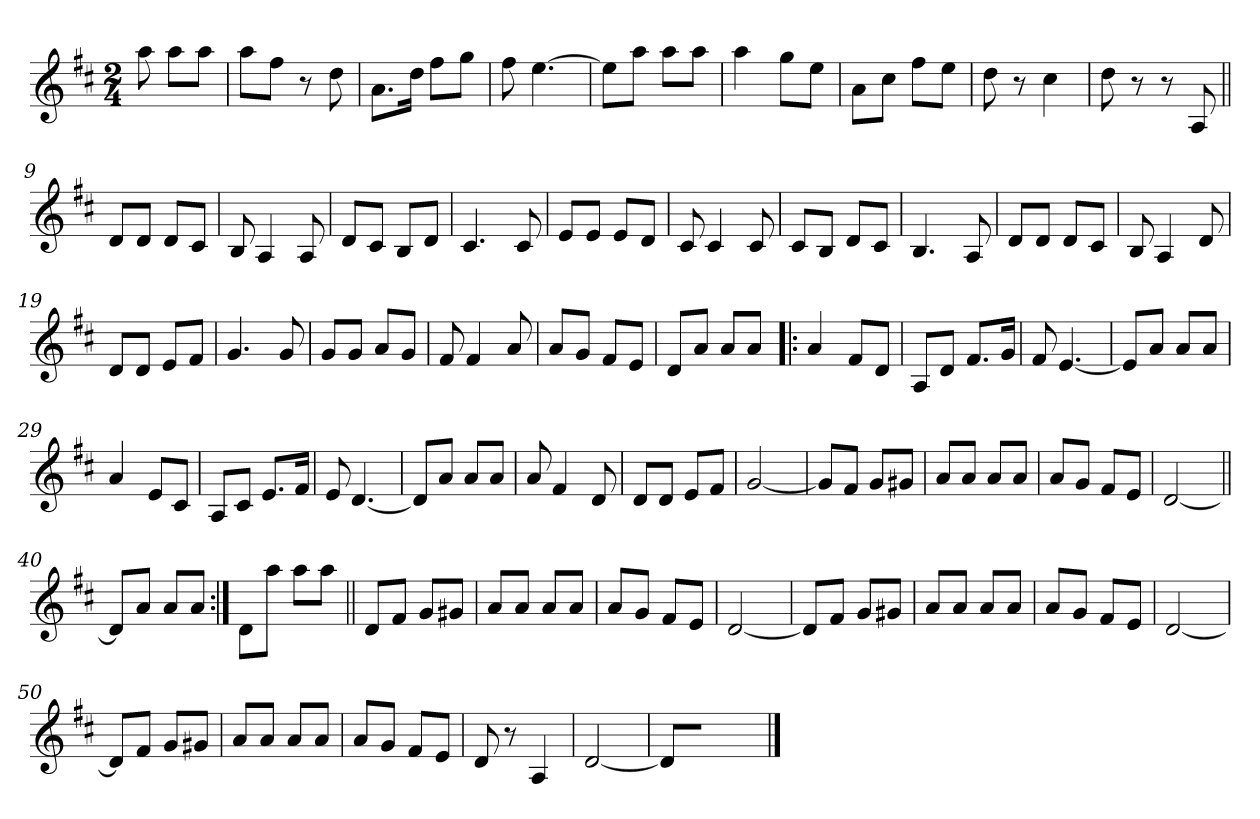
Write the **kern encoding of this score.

**kern
*part1
*staff1
*clefG2
*k[f#c#]
*D:
*M2/4
=
8aa\
8aa\L
8aa\J
=1
8aa\L
8ff#\J
8r
8dd\
=2
8.a\L
16dd\Jk
8ff#\L
8gg\J
=3
8ff#\
[4.ee\
=4
8ee\L]
8aa\J
8aa\L
8aa\J
=5
4aa\
8gg\L
8ee\J
=6
8a\L
8cc#\J
8ff#\L
8ee\J
=7
8dd\
8r
4cc#\
=8
8dd\
8r
8r
8A/
!!LO:LB:g=z
=9||
8d/L
8d/J
8d/L
8c#/J
=10
8B/
4A/
8A/
=11
8d/L
8c#/J
8B/L
8d/J
=12
4.c#/
8c#/
=13
8e/L
8e/J
8e/L
8d/J
=14
8c#/
4c#/
8c#/
=15
8c#/L
8B/J
8d/L
8c#/J
!!LO:LB:g=z
=16
4.B/
8A/
=17
8d/L
8d/J
8d/L
8c#/J
=18
8B/
4A/
8d/
=19
8d/L
8d/J
8e/L
8f#/J
=20
4.g/
8g/
=21
8g/L
8g/J
8a/L
8g/J
=22
8f#/
4f#/
8a/
=23
8a/L
8g/J
8f#/L
8e/J
!!LO:LB:g=z
=24
8d/L
8a/J
8a/L
8a/J
=25!|:
4a/
8f#/L
8d/J
=26
8A/L
8d/J
8.f#/L
16g/Jk
=27
8f#/
[4.e/
=28
8e/L]
8a/J
8a/L
8a/J
=29
4a/
8e/L
8c#/J
=30
8A/L
8c#/J
8.e/L
16f#/Jk
=31
8e/
[4.d/
!!LO:LB:g=z
=32
8d/L]
8a/J
8a/L
8a/J
=33
8a/
4f#/
8d/
=34
8d/L
8d/J
8e/L
8f#/J
=35
[2g/
=36
8g/L]
8f#/J
8g/L
8g#X/J
=37
8a/L
8a/J
8a/L
8a/J
=38
8a/L
8g/J
8f#/L
8e/J
=39
[2d/
=40||
8d/L]
8a/J
8a/L
8a/J
!!LO:LB:g=z
=41:|!
8d\L
8aa\J
8aa\L
8aa\J
!!LO:LB:g=z
=42||
8d/L
8f#/J
8g/L
8g#X/J
=43
8a/L
8a/J
8a/L
8a/J
=44
8a/L
8g/J
8f#/L
8e/J
=45
[2d/
=46
8d/L]
8f#/J
8g/L
8g#X/J
=47
8a/L
8a/J
8a/L
8a/J
=48
8a/L
8g/J
8f#/L
8e/J
!!LO:LB:g=z
=49
[2d/
=50
8d/L]
8f#/J
8g/L
8g#X/J
=51
8a/L
8a/J
8a/L
8a/J
=52
8a/L
8g/J
8f#/L
8e/J
=53
8d/
8r
4A/
=54
[2d/
=55
8d/L]
8d/Jyy
8d/Lyy
8d/Jyy
==
*-
